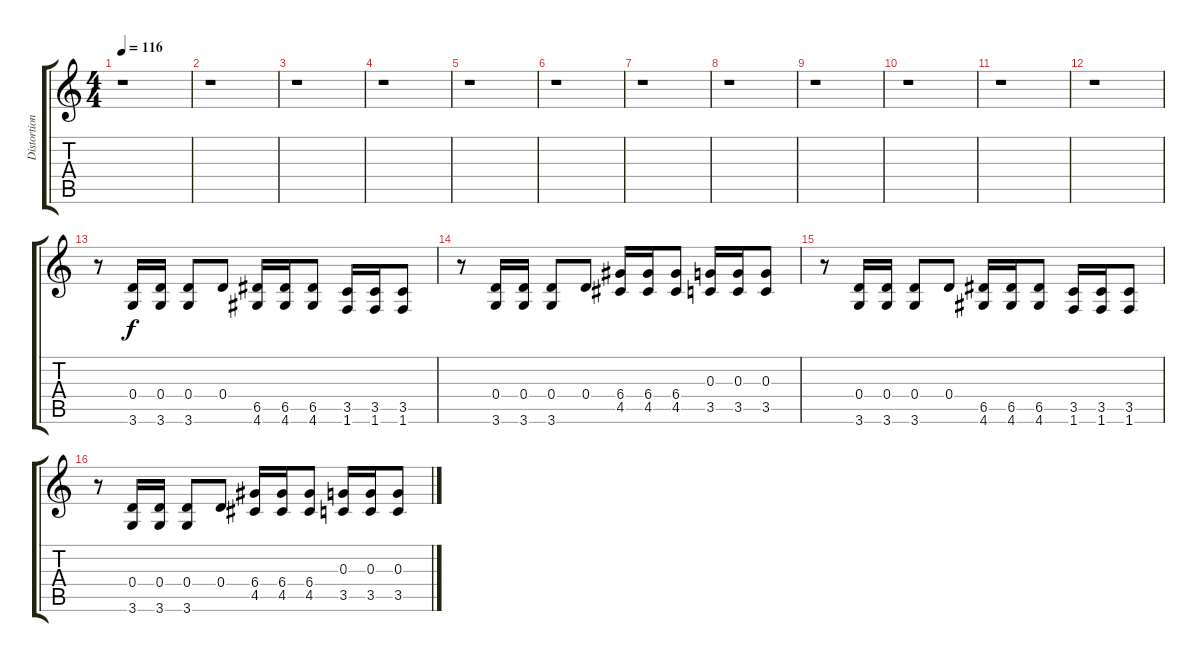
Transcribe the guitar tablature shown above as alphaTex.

\track ("Distortion GT." "Distortion") {instrument distortionguitar}
\staff {score tabs}
\tuning (E4 B3 G3 D3 A2 E2) {hide}
\ts (4 4)
\tempo 116
\clef g2
\ks c
r.1{dy f} |
r.1 |
r.1 |
r.1 |
r.1 |
r.1 |
r.1 |
r.1 |
r.1 |
r.1 |
r.1 |
r.1 |
r.8 (0.4 3.6).16 (0.4 3.6).16 (0.4 3.6).8 0.4.8 (6.5 4.6).16 (6.5 4.6).16 (6.5 4.6).8 (3.5 1.6).16 (3.5 1.6).16 (3.5 1.6).8 |
r.8 (0.4 3.6).16 (0.4 3.6).16 (0.4 3.6).8 0.4.8 (6.4 4.5).16 (6.4 4.5).16 (6.4 4.5).8 (0.3 3.5).16 (0.3 3.5).16 (0.3 3.5).8 |
r.8 (0.4 3.6).16 (0.4 3.6).16 (0.4 3.6).8 0.4.8 (6.5 4.6).16 (6.5 4.6).16 (6.5 4.6).8 (3.5 1.6).16 (3.5 1.6).16 (3.5 1.6).8 |
r.8 (0.4 3.6).16 (0.4 3.6).16 (0.4 3.6).8 0.4.8 (6.4 4.5).16 (6.4 4.5).16 (6.4 4.5).8 (0.3 3.5).16 (0.3 3.5).16 (0.3 3.5).8
